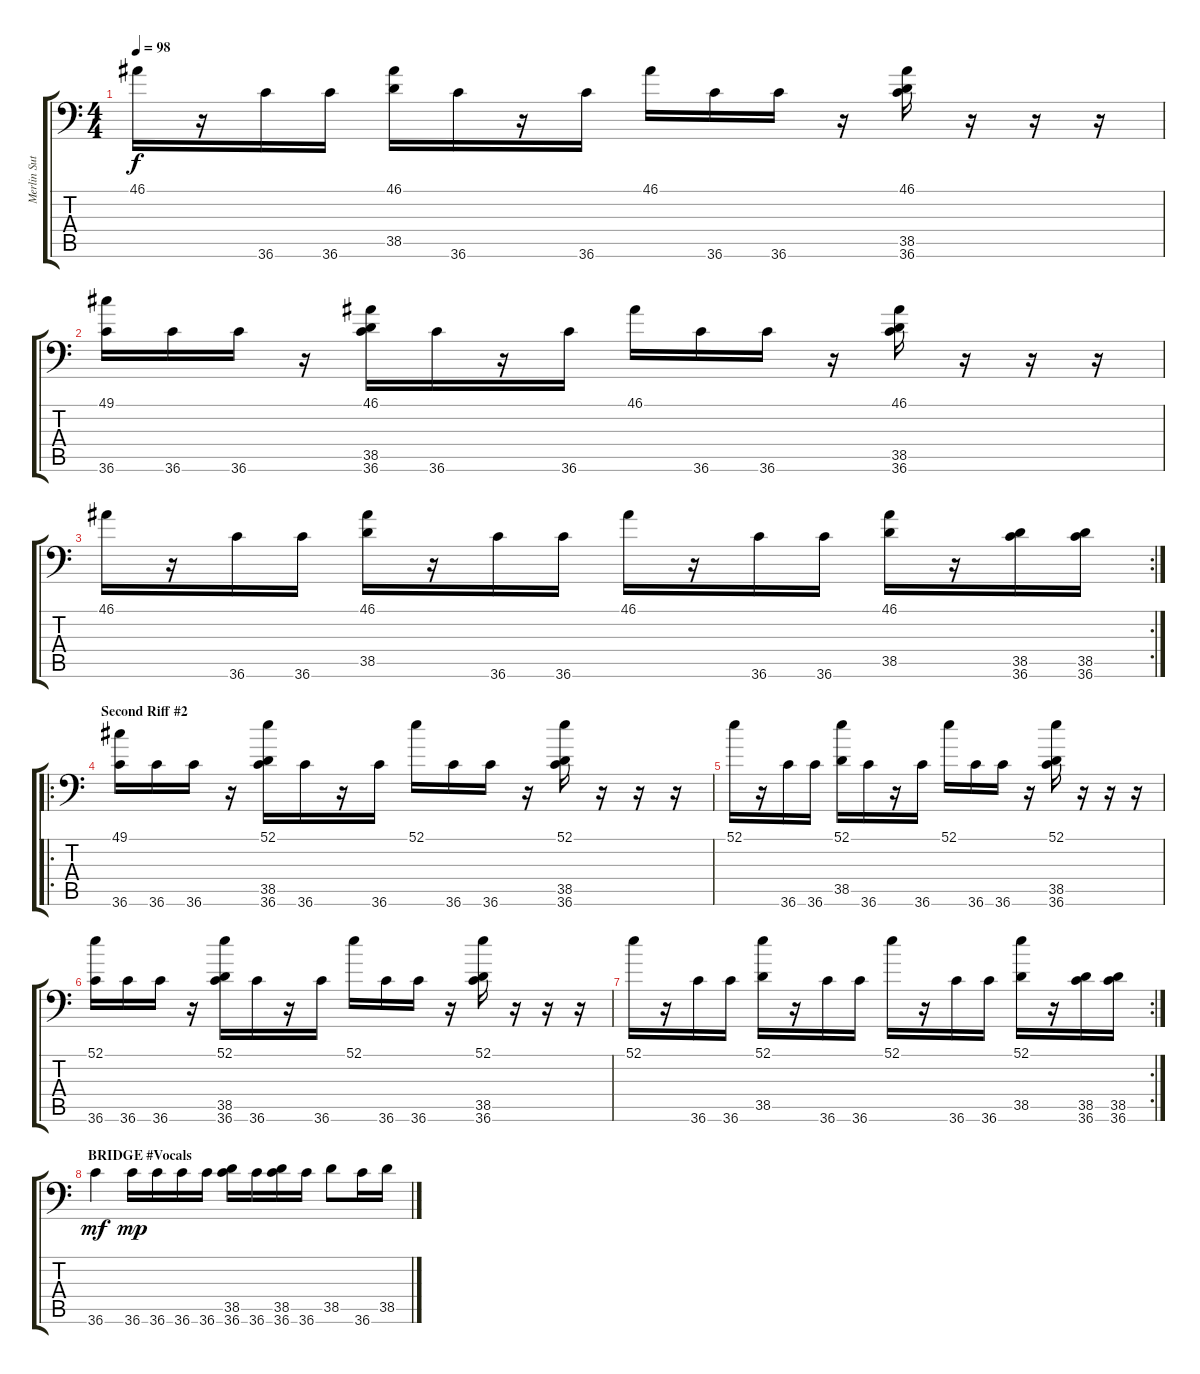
\track ("Merlin Sutter" "Merlin Sut") {instrument acousticgrandpiano}
\staff {score tabs}
\tuning (C-1 C-1 C-1 C-1 C-1 C-1) {hide}
\ts (4 4)
\tempo 98
\clef f4
\ks c
46.1.16{dy f} r.16 36.6.16 36.6.16 (46.1 38.5).16 36.6.16 r.16 36.6.16 46.1.16 36.6.16 36.6.16 r.16 (46.1 38.5 36.6).16 r.16 r.16 r.16 |
(49.1 36.6).16 36.6.16 36.6.16 r.16 (46.1 38.5 36.6).16 36.6.16 r.16 36.6.16 46.1.16 36.6.16 36.6.16 r.16 (46.1 38.5 36.6).16 r.16 r.16 r.16 |
\rc 2
46.1.16 r.16 36.6.16 36.6.16 (46.1 38.5).16 r.16 36.6.16 36.6.16 46.1.16 r.16 36.6.16 36.6.16 (46.1 38.5).16 r.16 (38.5 36.6).16 (38.5 36.6).16 |
\ro
\section ("" "Second Riff #2")
(49.1 36.6).16 36.6.16 36.6.16 r.16 (52.1 38.5 36.6).16 36.6.16 r.16 36.6.16 52.1.16 36.6.16 36.6.16 r.16 (52.1 38.5 36.6).16 r.16 r.16 r.16 |
52.1.16 r.16 36.6.16 36.6.16 (52.1 38.5).16 36.6.16 r.16 36.6.16 52.1.16 36.6.16 36.6.16 r.16 (52.1 38.5 36.6).16 r.16 r.16 r.16 |
(52.1 36.6).16 36.6.16 36.6.16 r.16 (52.1 38.5 36.6).16 36.6.16 r.16 36.6.16 52.1.16 36.6.16 36.6.16 r.16 (52.1 38.5 36.6).16 r.16 r.16 r.16 |
\rc 2
52.1.16 r.16 36.6.16 36.6.16 (52.1 38.5).16 r.16 36.6.16 36.6.16 52.1.16 r.16 36.6.16 36.6.16 (52.1 38.5).16 r.16 (38.5 36.6).16 (38.5 36.6).16 |
\section ("" "BRIDGE #Vocals")
36.6.4{dy mf} 36.6.16{dy mp} 36.6.16 36.6.16 36.6.16 (38.5 36.6).16 36.6.16 (38.5 36.6).16 36.6.16 38.5.8 36.6.16 38.5.16
